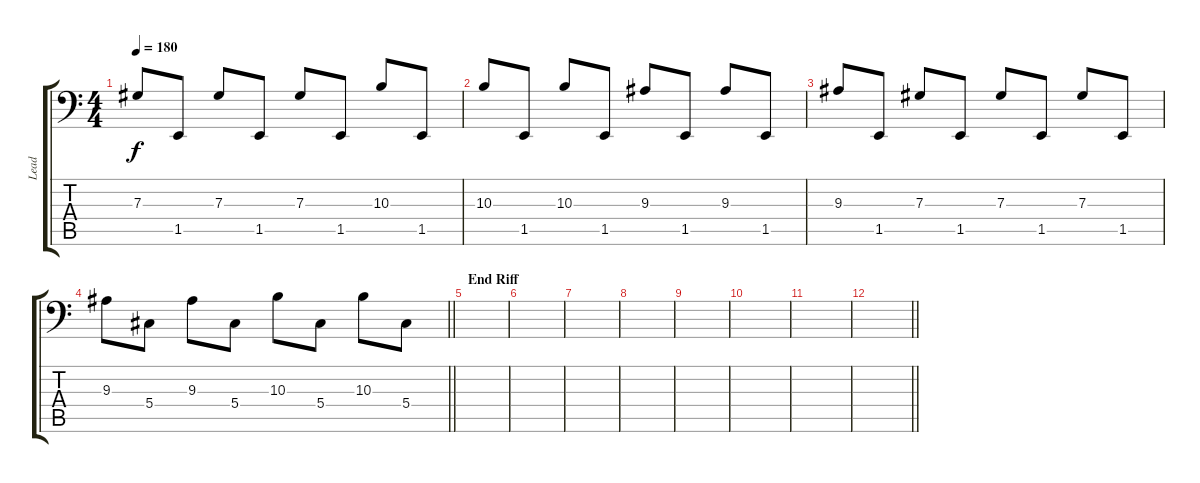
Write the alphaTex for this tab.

\track ("Lead" "Lead") {instrument lead1square}
\staff {score tabs}
\tuning (Bb3 F3 Db3 Ab2 Eb2 Ab1) {hide}
\ts (4 4)
\tempo 180
\clef f4
\ks c
7.3.8{dy f} 1.5.8 7.3.8 1.5.8 7.3.8 1.5.8 10.3.8 1.5.8 |
10.3.8 1.5.8 10.3.8 1.5.8 9.3.8 1.5.8 9.3.8 1.5.8 |
9.3.8 1.5.8 7.3.8 1.5.8 7.3.8 1.5.8 7.3.8 1.5.8 |
\barLineRight lightlight
9.3.8 5.4.8 9.3.8 5.4.8 10.3.8 5.4.8 10.3.8 5.4.8 |
\section ("" "End Riff")
|
|
|
|
|
|
|
\barLineRight lightlight
